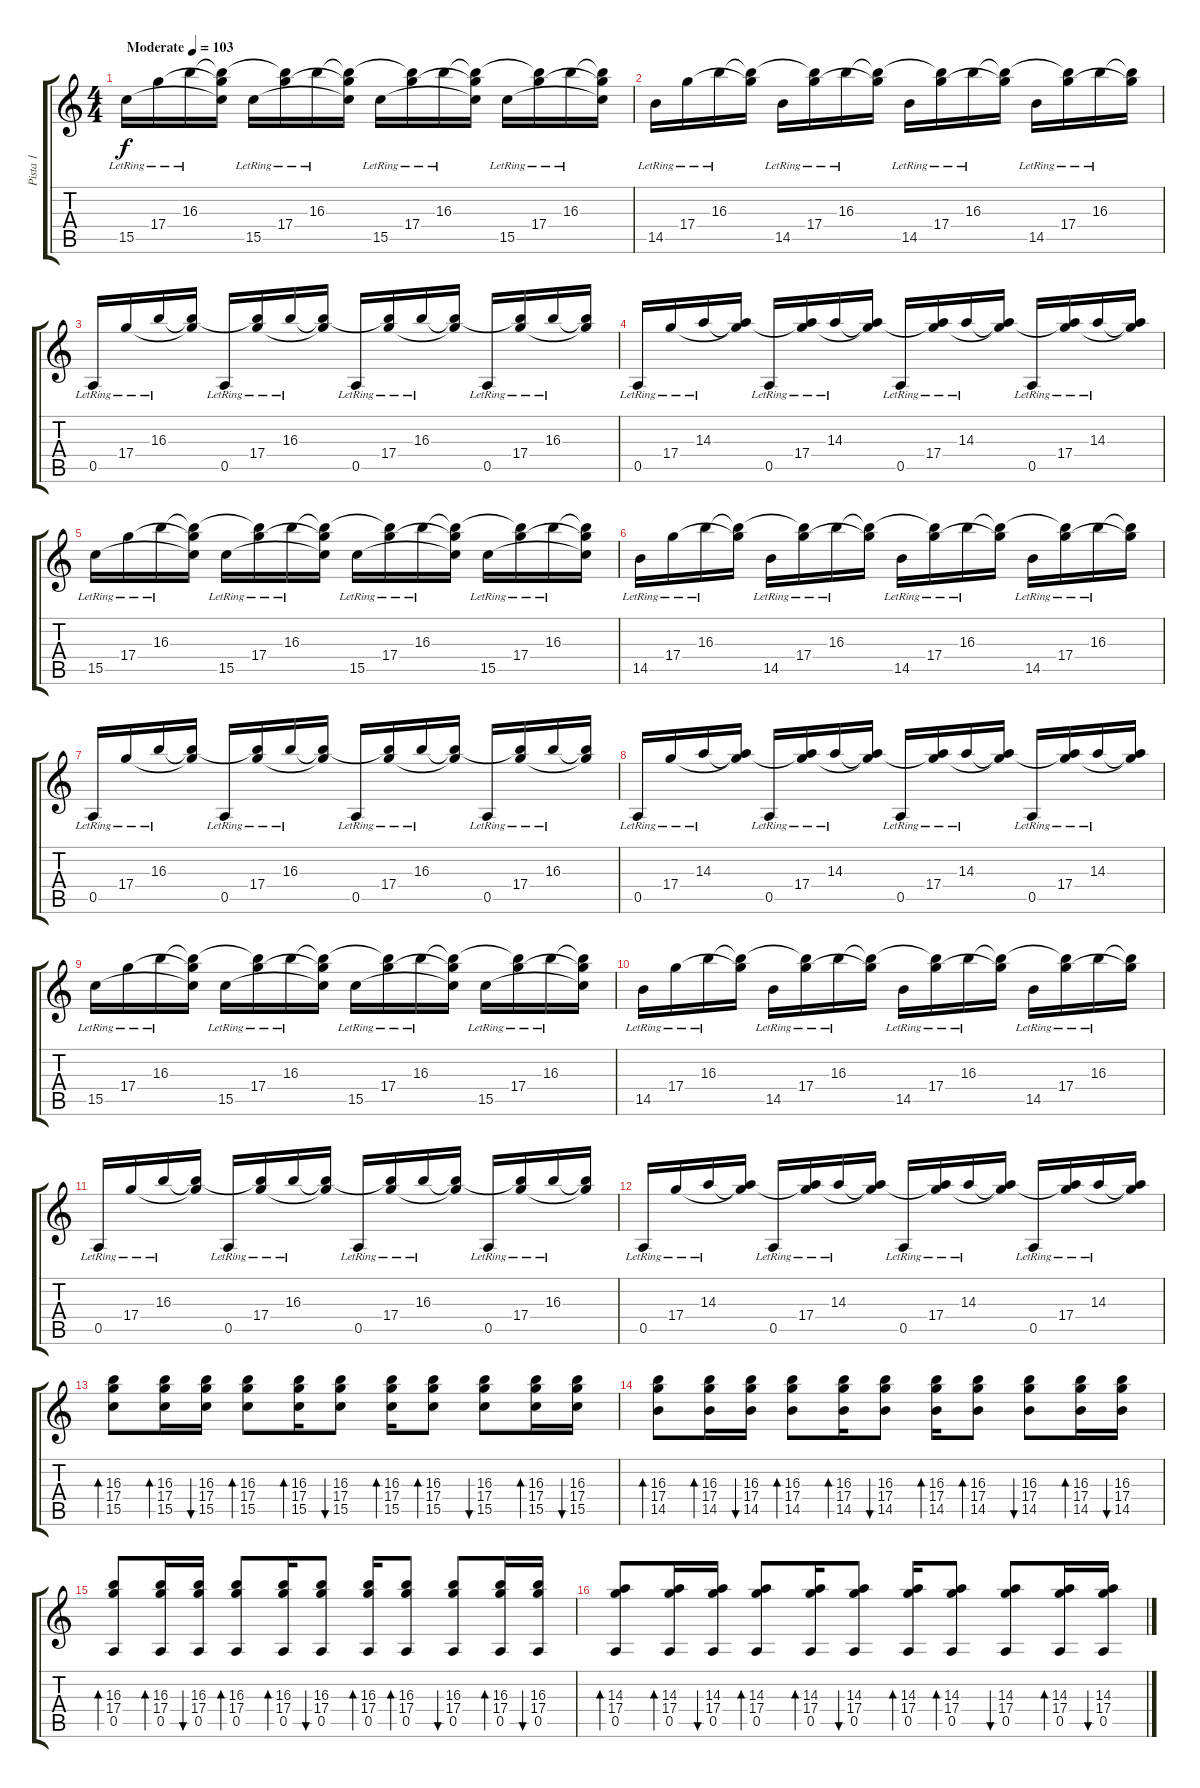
\track ("Pista 1" "Pista 1") {instrument electricguitarclean}
\staff {score tabs}
\tuning (E4 B3 G3 D3 A2 E2) {hide}
\ts (4 4)
\tempo (103 "Moderate")
\clef g2
\ks c
15.5{lr}.16{dy f instrument electricguitarclean} 17.4{lr}.16 16.3{lr}.16 (16.3{t} 17.4{t} 15.5{t}).16 15.5{lr}.16 (16.3{t} 17.4{lr}).16 16.3{lr}.16 (16.3{t} 17.4{t} 15.5{t}).16 15.5{lr}.16 (16.3{t} 17.4{lr}).16 16.3{lr}.16 (16.3{t} 17.4{t} 15.5{t}).16 15.5{lr}.16 (16.3{t} 17.4{lr}).16 16.3{lr}.16 (16.3{t} 17.4{t} 15.5{t}).16 |
14.5{lr}.16 17.4{lr}.16 16.3{lr}.16 (16.3{t} 17.4{t}).16 14.5{lr}.16 (16.3{t} 17.4{lr}).16 16.3{lr}.16 (16.3{t} 17.4{t}).16 14.5{lr}.16 (16.3{t} 17.4{lr}).16 16.3{lr}.16 (16.3{t} 17.4{t}).16 14.5{lr}.16 (16.3{t} 17.4{lr}).16 16.3{lr}.16 (16.3{t} 17.4{t}).16 |
0.5{lr}.16 17.4{lr}.16 16.3{lr}.16 (16.3{t} 17.4{t}).16 0.5{lr}.16 (16.3{t} 17.4{lr}).16 16.3{lr}.16 (16.3{t} 17.4{t}).16 0.5{lr}.16 (16.3{t} 17.4{lr}).16 16.3{lr}.16 (16.3{t} 17.4{t}).16 0.5{lr}.16 (16.3{t} 17.4{lr}).16 16.3{lr}.16 (16.3{t} 17.4{t}).16 |
0.5{lr}.16 17.4{lr}.16 14.3{lr}.16 (14.3{t} 17.4{t}).16 0.5{lr}.16 (14.3{t} 17.4{lr}).16 14.3{lr}.16 (14.3{t} 17.4{t}).16 0.5{lr}.16 (14.3{t} 17.4{lr}).16 14.3{lr}.16 (14.3{t} 17.4{t}).16 0.5{lr}.16 (14.3{t} 17.4{lr}).16 14.3{lr}.16 (14.3{t} 17.4{t}).16 |
15.5{lr}.16 17.4{lr}.16 16.3{lr}.16 (16.3{t} 17.4{t} 15.5{t}).16 15.5{lr}.16 (16.3{t} 17.4{lr}).16 16.3{lr}.16 (16.3{t} 17.4{t} 15.5{t}).16 15.5{lr}.16 (16.3{t} 17.4{lr}).16 16.3{lr}.16 (16.3{t} 17.4{t} 15.5{t}).16 15.5{lr}.16 (16.3{t} 17.4{lr}).16 16.3{lr}.16 (16.3{t} 17.4{t} 15.5{t}).16 |
14.5{lr}.16 17.4{lr}.16 16.3{lr}.16 (16.3{t} 17.4{t}).16 14.5{lr}.16 (16.3{t} 17.4{lr}).16 16.3{lr}.16 (16.3{t} 17.4{t}).16 14.5{lr}.16 (16.3{t} 17.4{lr}).16 16.3{lr}.16 (16.3{t} 17.4{t}).16 14.5{lr}.16 (16.3{t} 17.4{lr}).16 16.3{lr}.16 (16.3{t} 17.4{t}).16 |
0.5{lr}.16 17.4{lr}.16 16.3{lr}.16 (16.3{t} 17.4{t}).16 0.5{lr}.16 (16.3{t} 17.4{lr}).16 16.3{lr}.16 (16.3{t} 17.4{t}).16 0.5{lr}.16 (16.3{t} 17.4{lr}).16 16.3{lr}.16 (16.3{t} 17.4{t}).16 0.5{lr}.16 (16.3{t} 17.4{lr}).16 16.3{lr}.16 (16.3{t} 17.4{t}).16 |
0.5{lr}.16 17.4{lr}.16 14.3{lr}.16 (14.3{t} 17.4{t}).16 0.5{lr}.16 (14.3{t} 17.4{lr}).16 14.3{lr}.16 (14.3{t} 17.4{t}).16 0.5{lr}.16 (14.3{t} 17.4{lr}).16 14.3{lr}.16 (14.3{t} 17.4{t}).16 0.5{lr}.16 (14.3{t} 17.4{lr}).16 14.3{lr}.16 (14.3{t} 17.4{t}).16 |
15.5{lr}.16 17.4{lr}.16 16.3{lr}.16 (16.3{t} 17.4{t} 15.5{t}).16 15.5{lr}.16 (16.3{t} 17.4{lr}).16 16.3{lr}.16 (16.3{t} 17.4{t} 15.5{t}).16 15.5{lr}.16 (16.3{t} 17.4{lr}).16 16.3{lr}.16 (16.3{t} 17.4{t} 15.5{t}).16 15.5{lr}.16 (16.3{t} 17.4{lr}).16 16.3{lr}.16 (16.3{t} 17.4{t} 15.5{t}).16 |
14.5{lr}.16 17.4{lr}.16 16.3{lr}.16 (16.3{t} 17.4{t}).16 14.5{lr}.16 (16.3{t} 17.4{lr}).16 16.3{lr}.16 (16.3{t} 17.4{t}).16 14.5{lr}.16 (16.3{t} 17.4{lr}).16 16.3{lr}.16 (16.3{t} 17.4{t}).16 14.5{lr}.16 (16.3{t} 17.4{lr}).16 16.3{lr}.16 (16.3{t} 17.4{t}).16 |
0.5{lr}.16 17.4{lr}.16 16.3{lr}.16 (16.3{t} 17.4{t}).16 0.5{lr}.16 (16.3{t} 17.4{lr}).16 16.3{lr}.16 (16.3{t} 17.4{t}).16 0.5{lr}.16 (16.3{t} 17.4{lr}).16 16.3{lr}.16 (16.3{t} 17.4{t}).16 0.5{lr}.16 (16.3{t} 17.4{lr}).16 16.3{lr}.16 (16.3{t} 17.4{t}).16 |
0.5{lr}.16 17.4{lr}.16 14.3{lr}.16 (14.3{t} 17.4{t}).16 0.5{lr}.16 (14.3{t} 17.4{lr}).16 14.3{lr}.16 (14.3{t} 17.4{t}).16 0.5{lr}.16 (14.3{t} 17.4{lr}).16 14.3{lr}.16 (14.3{t} 17.4{t}).16 0.5{lr}.16 (14.3{t} 17.4{lr}).16 14.3{lr}.16 (14.3{t} 17.4{t}).16 |
(16.3 17.4 15.5).8{bd 60} (16.3 17.4 15.5).16{bd 60} (16.3 17.4 15.5).16{bu 60} (16.3 17.4 15.5).8{bd 60} (16.3 17.4 15.5).16{bd 60} (16.3 17.4 15.5).8{bu 60} (16.3 17.4 15.5).16{bd 60} (16.3 17.4 15.5).8{bd 60} (16.3 17.4 15.5).8{bu 60} (16.3 17.4 15.5).16{bd 60} (16.3 17.4 15.5).16{bu 60} |
(16.3 17.4 14.5).8{bd 60} (16.3 17.4 14.5).16{bd 60} (16.3 17.4 14.5).16{bu 60} (16.3 17.4 14.5).8{bd 60} (16.3 17.4 14.5).16{bd 60} (16.3 17.4 14.5).8{bu 60} (16.3 17.4 14.5).16{bd 60} (16.3 17.4 14.5).8{bd 60} (16.3 17.4 14.5).8{bu 60} (16.3 17.4 14.5).16{bd 60} (16.3 17.4 14.5).16{bu 60} |
(16.3 17.4 0.5).8{bd 60} (16.3 17.4 0.5).16{bd 60} (16.3 17.4 0.5).16{bu 60} (16.3 17.4 0.5).8{bd 60} (16.3 17.4 0.5).16{bd 60} (16.3 17.4 0.5).8{bu 60} (16.3 17.4 0.5).16{bd 60} (16.3 17.4 0.5).8{bd 60} (16.3 17.4 0.5).8{bu 60} (16.3 17.4 0.5).16{bd 60} (16.3 17.4 0.5).16{bu 60} |
(14.3 17.4 0.5).8{bd 60} (14.3 17.4 0.5).16{bd 60} (14.3 17.4 0.5).16{bu 60} (14.3 17.4 0.5).8{bd 60} (14.3 17.4 0.5).16{bd 60} (14.3 17.4 0.5).8{bu 60} (14.3 17.4 0.5).16{bd 60} (14.3 17.4 0.5).8{bd 60} (14.3 17.4 0.5).8{bu 60} (14.3 17.4 0.5).16{bd 60} (14.3 17.4 0.5).16{bu 60}
